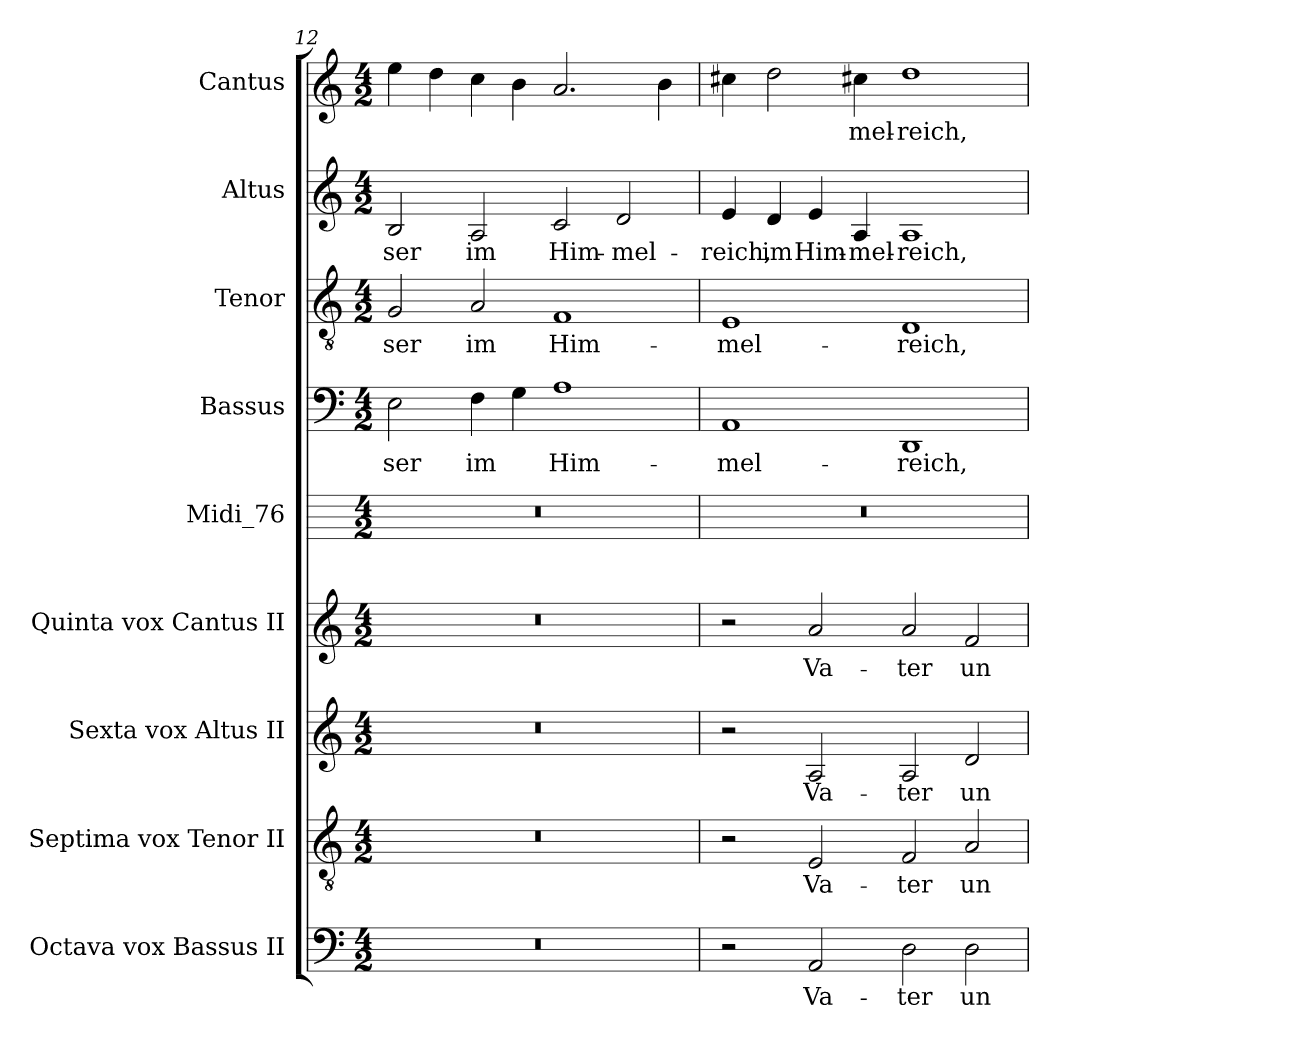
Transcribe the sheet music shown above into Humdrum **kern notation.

**kern	**text	**kern	**text	**kern	**text	**kern	**text	**kern	**kern	**text	**kern	**text	**kern	**text	**kern	**text
*part9	*part9	*part8	*part8	*part7	*part7	*part6	*part6	*part5	*part4	*part4	*part3	*part3	*part2	*part2	*part1	*part1
*staff9	*staff9	*staff8	*staff8	*staff7	*staff7	*staff6	*staff6	*staff5	*staff4	*staff4	*staff3	*staff3	*staff2	*staff2	*staff1	*staff1
*I"Octava vox Bassus II	*	*I"Septima vox Tenor II	*	*I"Sexta vox Altus II	*	*I"Quinta vox Cantus II	*	*I"Midi_76	*I"Bassus	*	*I"Tenor	*	*I"Altus	*	*I"Cantus	*
*I'Octava vox Bassus II	*	*I'Septima vox Tenor II	*	*I'Sexta vox Altus II	*	*I'Quinta vox Cantus II	*	*	*I'Bassus	*	*I'Tenor	*	*I'Altus	*	*I'Cantus	*
*clefF4	*	*clefGv2	*	*clefG2	*	*clefG2	*	*	*clefF4	*	*clefGv2	*	*clefG2	*	*clefG2	*
*k[]	*	*k[]	*	*k[]	*	*k[]	*	*	*k[]	*	*k[]	*	*k[]	*	*k[]	*
*C:	*	*C:	*	*C:	*	*C:	*	*	*C:	*	*C:	*	*C:	*	*C:	*
*M4/2	*	*M4/2	*	*M4/2	*	*M4/2	*	*M4/2	*M4/2	*	*M4/2	*	*M4/2	*	*M4/2	*
=12	=12	=12	=12	=12	=12	=12	=12	=12	=12	=12	=12	=12	=12	=12	=12	=12
!	!	!	!	!	!	!	!	!	!	!LO:LY:b	!	!LO:LY:b	!	!LO:LY:b	!	!
0r	.	0r	.	0r	.	0r	.	0r	2E	-ser	2G	-ser	2B	-ser	4ee	.
.	.	.	.	.	.	.	.	.	.	.	.	.	.	.	4dd	.
!	!	!	!	!	!	!	!	!	!	!LO:LY:b	!	!LO:LY:b	!	!LO:LY:b	!	!
.	.	.	.	.	.	.	.	.	4F	im	2A	im	2A	im	4cc	.
.	.	.	.	.	.	.	.	.	4G	.	.	.	.	.	4b	.
!	!	!	!	!	!	!	!	!	!	!LO:LY:b	!	!LO:LY:b	!	!LO:LY:b	!	!
.	.	.	.	.	.	.	.	.	1A	Him-	1F	Him-	2c	Him-	2.a	.
!	!	!	!	!	!	!	!	!	!	!	!	!	!	!LO:LY:b	!	!
.	.	.	.	.	.	.	.	.	.	.	.	.	2d	-mel-	.	.
.	.	.	.	.	.	.	.	.	.	.	.	.	.	.	4b	.
=13	=13	=13	=13	=13	=13	=13	=13	=13	=13	=13	=13	=13	=13	=13	=13	=13
!	!	!	!	!	!	!	!	!	!	!LO:LY:b	!	!LO:LY:b	!	!LO:LY:b	!	!
2r	.	2r	.	2r	.	2r	.	0r	1AA	-mel-	1E	-mel-	4e	-reich,	4cc#X	.
!	!	!	!	!	!	!	!	!	!	!	!	!	!	!LO:LY:b	!	!
.	.	.	.	.	.	.	.	.	.	.	.	.	4d	im	2dd	.
!	!LO:LY:b	!	!LO:LY:b	!	!LO:LY:b	!	!LO:LY:b	!	!	!	!	!	!	!LO:LY:b	!	!
2AA	Va-	2E	Va-	2A	Va-	2a	Va-	.	.	.	.	.	4e	Him-	.	.
!	!	!	!	!	!	!	!	!	!	!	!	!	!	!LO:LY:b	!	!LO:LY:b
.	.	.	.	.	.	.	.	.	.	.	.	.	4A	-mel-	4cc#X	-mel-
!	!LO:LY:b	!	!LO:LY:b	!	!LO:LY:b	!	!LO:LY:b	!	!	!LO:LY:b	!	!LO:LY:b	!	!LO:LY:b	!	!LO:LY:b
2D	-ter	2F	-ter	2A	-ter	2a	-ter	.	1DD	-reich,	1D	-reich,	1A	-reich,	1dd	-reich,
!	!LO:LY:b	!	!LO:LY:b	!	!LO:LY:b	!	!LO:LY:b	!	!	!	!	!	!	!	!	!
2D	un-	2A	un-	2d	un-	2f	un-	.	.	.	.	.	.	.	.	.
=	=	=	=	=	=	=	=	=	=	=	=	=	=	=	=	=
*-	*-	*-	*-	*-	*-	*-	*-	*-	*-	*-	*-	*-	*-	*-	*-	*-
